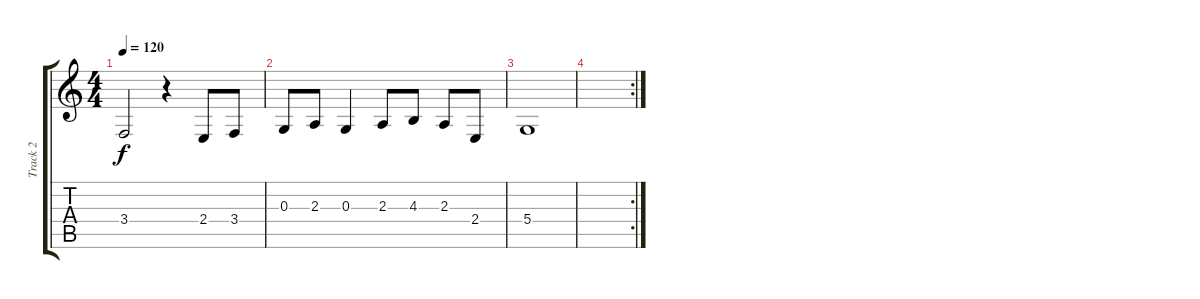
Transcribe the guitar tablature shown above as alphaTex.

\track ("Track 2" "Track 2") {instrument bassoon}
\staff {score tabs}
\tuning (E4 B3 G3 D3 A2 E2) {hide}
\ts (4 4)
\tempo 120
\clef g2
\ks c
3.4.2{dy f} r.4 2.4.8 3.4.8 |
0.3.8 2.3.8 0.3.4 2.3.8 4.3.8 2.3.8 2.4.8 |
5.4.1 |
\rc 2
